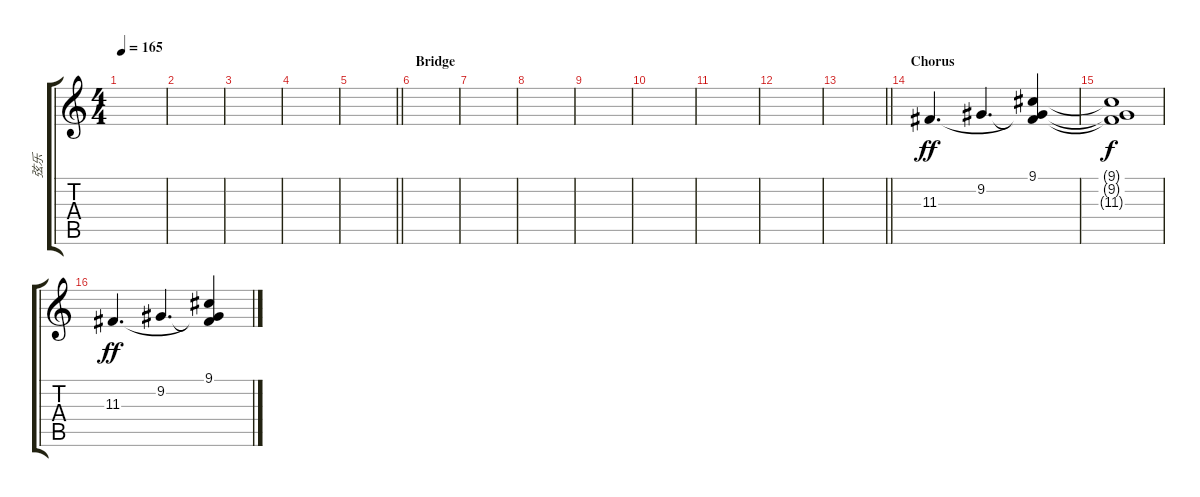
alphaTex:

\track ("弦乐" "弦乐") {instrument stringensemble1}
\staff {score tabs}
\tuning (E4 B3 G3 D3 A2 E2) {hide}
\ts (4 4)
\tempo 165
\clef g2
\ks c
|
|
|
|
\barLineRight lightlight
|
\section ("" "Bridge")
|
|
|
|
|
|
|
\barLineRight lightlight
|
\section ("" "Chorus")
11.3.4{d dy ff} 9.2.4{d} (9.1 9.2{t} 11.3{t}).4 |
(9.1{t} 9.2{t} 11.3{t}).1{dy f} |
11.3.4{d dy ff} 9.2.4{d} (9.1 9.2{t} 11.3{t}).4
